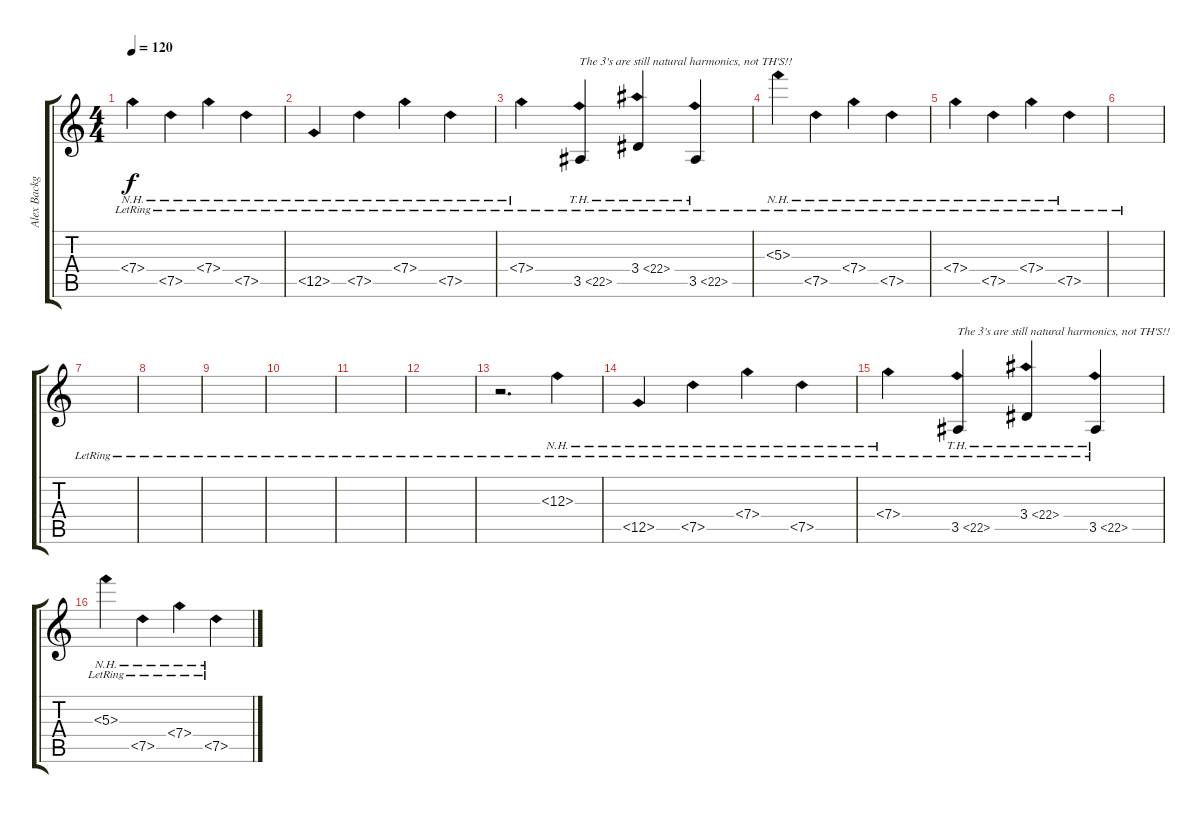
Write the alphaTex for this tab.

\track ("Alex Background Harmonics" "Alex Backg") {instrument electricguitarmuted}
\staff {score tabs}
\tuning (D4 A3 F3 C3 G2 D2) {hide}
\ts (4 4)
\tempo 120
\clef g2
\ks c
7.4{nh lr}.4{dy f} 7.5{nh lr}.4 7.4{nh lr}.4 7.5{nh lr}.4 |
12.5{nh lr}.4 7.5{nh lr}.4 7.4{nh lr}.4 7.5{nh lr}.4 |
7.4{nh lr}.4 3.5{th 19 lr}.4{txt "The 3's are still natural harmonics, not TH'S!!"} 3.4{th 19 lr}.4 3.5{th 19 lr}.4 |
5.3{nh lr}.4 7.5{nh lr}.4 7.4{nh lr}.4 7.5{nh lr}.4 |
7.4{nh lr}.4 7.5{nh lr}.4 7.4{nh lr}.4 7.5{nh lr}.4 |
|
|
|
|
|
|
|
r.2{d} 12.3{nh lr}.4 |
12.5{nh lr}.4 7.5{nh lr}.4 7.4{nh lr}.4 7.5{nh lr}.4 |
7.4{nh lr}.4 3.5{th 19 lr}.4{txt "The 3's are still natural harmonics, not TH'S!!"} 3.4{th 19 lr}.4 3.5{th 19 lr}.4 |
5.3{nh lr}.4 7.5{nh lr}.4 7.4{nh lr}.4 7.5{nh lr}.4
